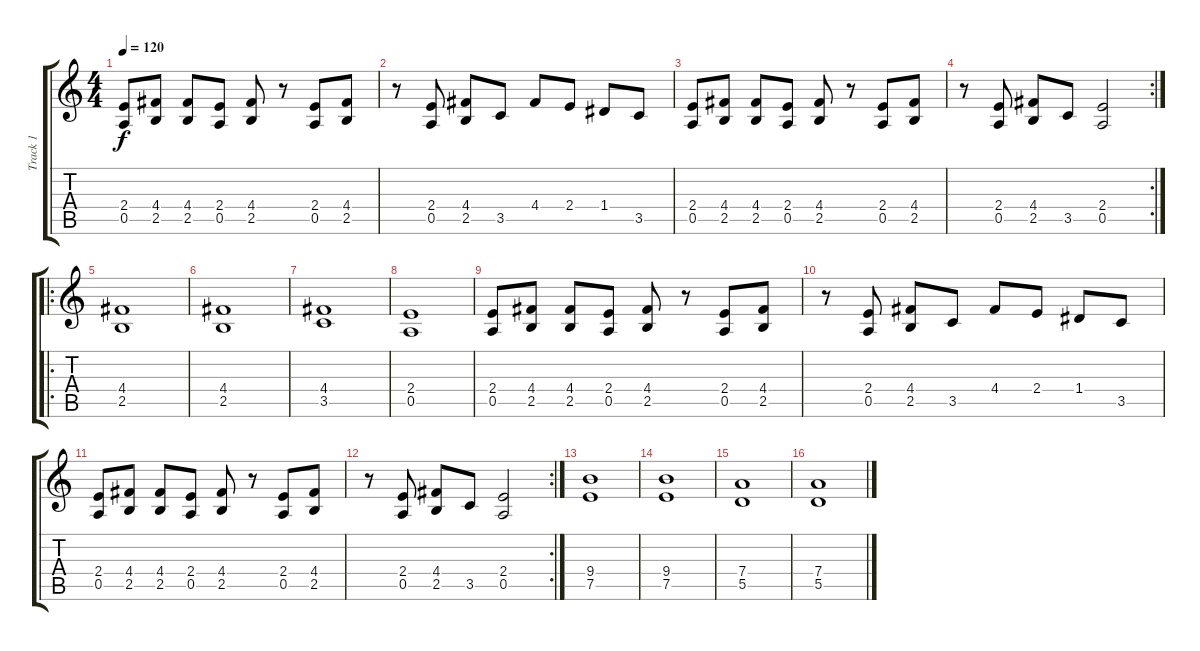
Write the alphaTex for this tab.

\track ("Track 1" "Track 1") {instrument distortionguitar}
\staff {score tabs}
\tuning (E4 B3 G3 D3 A2 E2) {hide}
\ts (4 4)
\tempo 120
\clef g2
\ks c
(2.4 0.5).8{dy f instrument distortionguitar} (4.4 2.5).8 (4.4 2.5).8 (2.4 0.5).8 (4.4 2.5).8 r.8 (2.4 0.5).8 (4.4 2.5).8 |
r.8 (2.4 0.5).8 (4.4 2.5).8 3.5.8 4.4.8 2.4.8 1.4.8 3.5.8 |
(2.4 0.5).8 (4.4 2.5).8 (4.4 2.5).8 (2.4 0.5).8 (4.4 2.5).8 r.8 (2.4 0.5).8 (4.4 2.5).8 |
\rc 2
r.8 (2.4 0.5).8 (4.4 2.5).8 3.5.8 (2.4 0.5).2 |
\ro
(4.4 2.5).1 |
(4.4 2.5).1 |
(4.4 3.5).1 |
(2.4 0.5).1 |
(2.4 0.5).8 (4.4 2.5).8 (4.4 2.5).8 (2.4 0.5).8 (4.4 2.5).8 r.8 (2.4 0.5).8 (4.4 2.5).8 |
r.8 (2.4 0.5).8 (4.4 2.5).8 3.5.8 4.4.8 2.4.8 1.4.8 3.5.8 |
(2.4 0.5).8 (4.4 2.5).8 (4.4 2.5).8 (2.4 0.5).8 (4.4 2.5).8 r.8 (2.4 0.5).8 (4.4 2.5).8 |
\rc 2
r.8 (2.4 0.5).8 (4.4 2.5).8 3.5.8 (2.4 0.5).2 |
(9.4 7.5).1 |
(9.4 7.5).1 |
(7.4 5.5).1 |
(7.4 5.5).1
